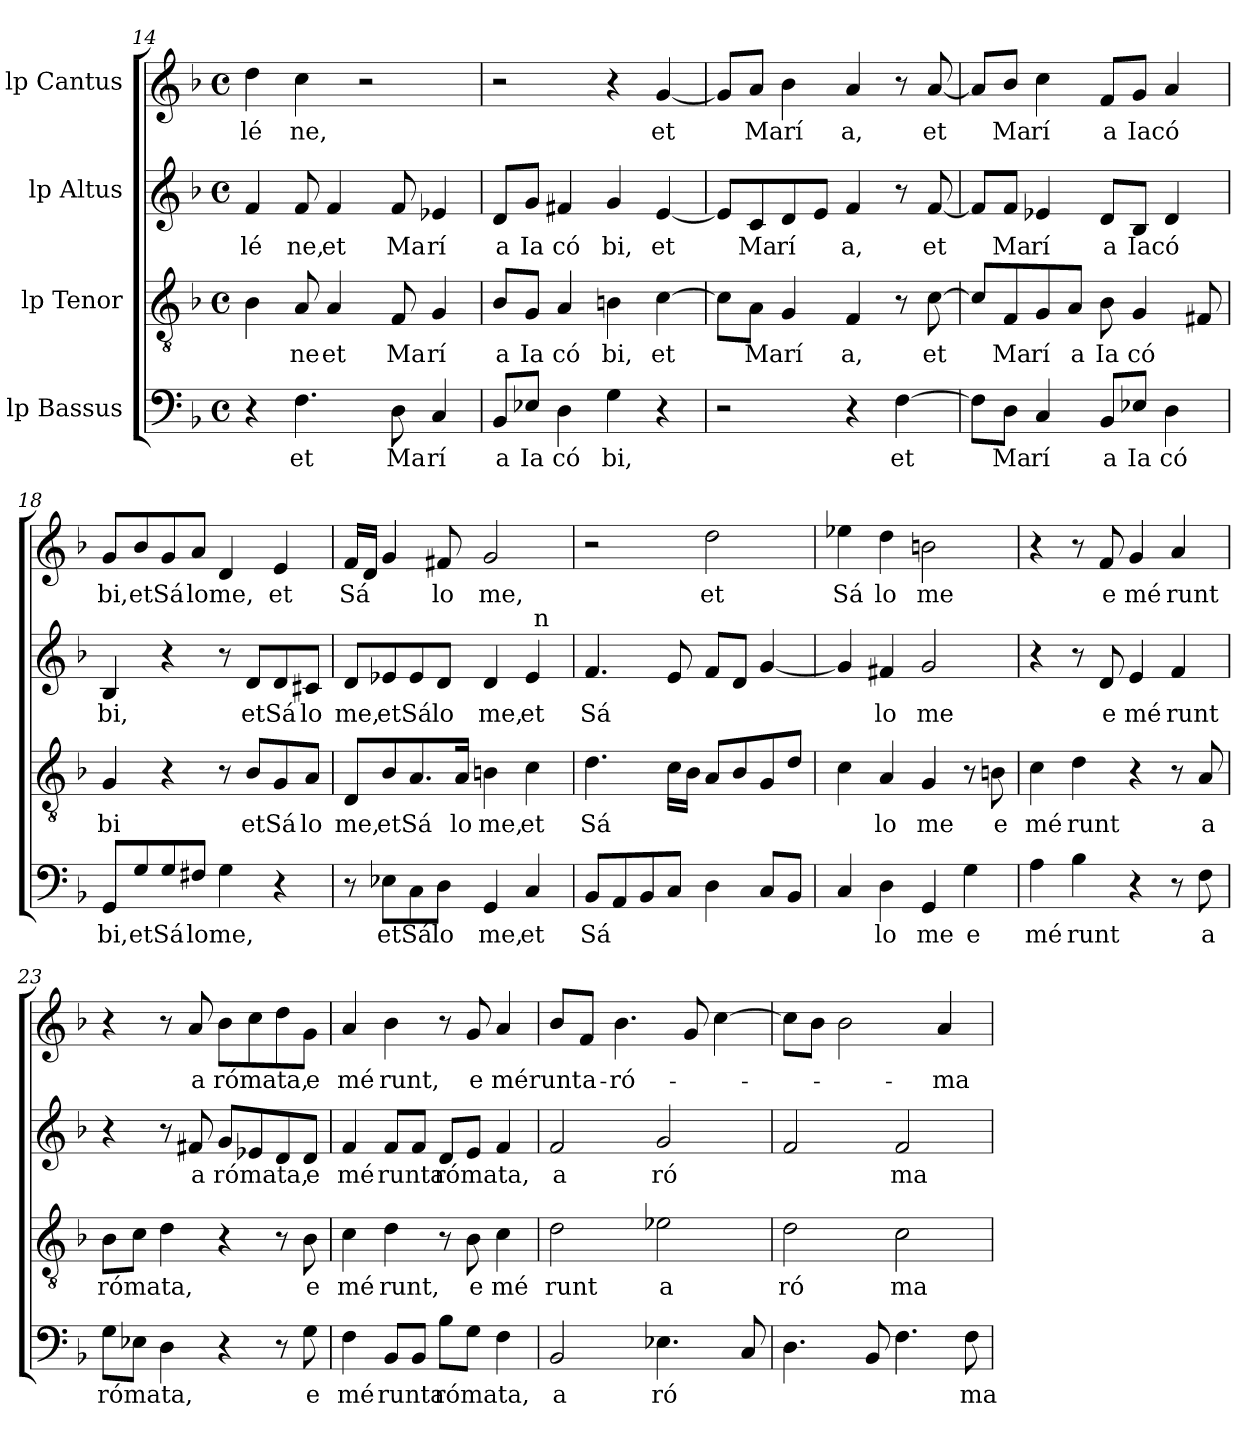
**kern	**text	**kern	**text	**kern	**text	**kern	**text
*part4	*part4	*part3	*part3	*part2	*part2	*part1	*part1
*staff4	*staff4	*staff3	*staff3	*staff2	*staff2	*staff1	*staff1
*I"lp Bassus	*	*I"lp Tenor	*	*I"lp Altus	*	*I"lp Cantus	*
*clefF4	*	*clefGv2	*	*clefG2	*	*clefG2	*
*k[b-]	*	*k[b-]	*	*k[b-]	*	*k[b-]	*
*F:	*	*F:	*	*F:	*	*F:	*
*M4/4	*	*M4/4	*	*M4/4	*	*M4/4	*
*met(c)	*	*met(c)	*	*met(c)	*	*met(c)	*
=14	=14	=14	=14	=14	=14	=14	=14
!	!	!	!	!	!LO:LY:b:cj	!	!LO:LY:b:cj
4r	.	4B-\	.	4f/	lé	4dd\	lé
!	!LO:LY:b:cj	!	!LO:LY:b:cj	!	!LO:LY:b:cj	!	!LO:LY:b:cj
4.F\	et	8A/	ne	8f/	ne,	4cc\	ne,
!	!	!	!LO:LY:b:cj	!	!LO:LY:b:cj	!	!
.	.	4A/	et	4f/	et	.	.
.	.	.	.	.	.	2r	.
!	!LO:LY:b:cj	!	!LO:LY:b:cj	!	!LO:LY:b:cj	!	!
8D\	Ma	8F/	Ma	8f/	Ma	.	.
!	!LO:LY:b:cj	!	!LO:LY:b:cj	!	!LO:LY:b:cj	!	!
4C/	rí	4G/	rí	4e-X/	rí	.	.
=15	=15	=15	=15	=15	=15	=15	=15
!	!LO:LY:b:cj	!	!LO:LY:b:cj	!	!LO:LY:b:cj	!	!
8BB-/L	a	8B-/L	a	8d/L	a	2r	.
!	!LO:LY:b:cj	!	!LO:LY:b:cj	!	!LO:LY:b:cj	!	!
8E-X/J	Ia	8G/J	Ia	8g/J	Ia	.	.
!	!LO:LY:b:cj	!	!LO:LY:b:cj	!	!LO:LY:b:cj	!	!
4D\	có	4A/	có	4f#X/	có	.	.
!	!LO:LY:b:cj	!	!LO:LY:b:cj	!	!LO:LY:b:cj	!	!
4G\	bi,	4Bn\	bi,	4g/	bi,	4r	.
!	!	!	!LO:LY:b:cj	!	!LO:LY:b:cj	!	!LO:LY:b:cj
4r	.	[>4c\	et	[<4e/	et	[<4g/	et
=16	=16	=16	=16	=16	=16	=16	=16
2r	.	8c\L]	.	8e/L]	.	8g/L]	.
!	!	!	!LO:LY:b:cj	!	!LO:LY:b:cj	!	!LO:LY:b:cj
.	.	8A\J	Marí	8c/	Ma	8a/J	Marí
!	!	!	!	!	!LO:LY:b:cj	!	!
.	.	4G/	.	8d/	rí	4b-\	.
.	.	.	.	8e/J	.	.	.
!	!	!	!LO:LY:b:cj	!	!LO:LY:b:cj	!	!LO:LY:b:cj
4r	.	4F/	a,	4f/	a,	4a/	a,
!	!LO:LY:b:cj	!	!	!	!	!	!
[>4F\	et	8r	.	8r	.	8r	.
!	!	!	!LO:LY:b:cj	!	!LO:LY:b:cj	!	!LO:LY:b:cj
.	.	[>8c\	et	[<8f/	et	[<8a/	et
=17	=17	=17	=17	=17	=17	=17	=17
8F\L]	.	8c/L]	.	8f/L]	.	8a/L]	.
!	!LO:LY:b:cj	!	!LO:LY:b:cj	!	!LO:LY:b:cj	!	!LO:LY:b:cj
8D\J	Ma	8F/	Ma	8f/J	Ma	8b-/J	Ma
!	!LO:LY:b:cj	!	!LO:LY:b:cj	!	!LO:LY:b:cj	!	!LO:LY:b:cj
4C/	rí	8G/	rí	4e-X/	rí	4cc\	rí
!	!	!	!LO:LY:b:cj	!	!	!	!
.	.	8A/J	a	.	.	.	.
!	!LO:LY:b:cj	!	!LO:LY:b:cj	!	!LO:LY:b:cj	!	!LO:LY:b:cj
8BB-/L	a	8B-\	Ia	8d/L	a	8f/L	a
!	!LO:LY:b:cj	!	!LO:LY:b:cj	!	!LO:LY:b	!	!LO:LY:b
8E-X/J	Ia	4G/	có	8B-/J	Iacó	8g/J	Iacó
!	!LO:LY:b:cj	!	!	!	!	!	!
4D\	có	.	.	4d/	.	4a/	.
.	.	8F#X/	.	.	.	.	.
=18	=18	=18	=18	=18	=18	=18	=18
!	!LO:LY:b:cj	!	!LO:LY:b:cj	!	!LO:LY:b:cj	!	!LO:LY:b:cj
8GG/L	bi,	4G/	bi	4B-/	bi,	8g/L	bi,
!	!LO:LY:b	!	!	!	!	!	!LO:LY:b
8G/	etSá	.	.	.	.	8b-/	etSá
8G/	.	4r	.	4r	.	8g/	.
!	!LO:LY:b	!	!	!	!	!	!LO:LY:b
8F#X/J	lome,	.	.	.	.	8a/J	lome,
4G\	.	8r	.	8r	.	4d/	.
!	!	!	!LO:LY:b	!	!LO:LY:b	!	!
.	.	8B-/L	etSá	8d/L	etSá	.	.
!	!	!	!	!	!	!	!LO:LY:b:cj
4r	.	8G/	.	8d/	.	4e/	et
!	!	!	!LO:LY:b:cj	!	!LO:LY:b:cj	!	!
.	.	8A/J	lo	8c#X/J	lo	.	.
!!LO:LB:g=z
=19	=19	=19	=19	=19	=19	=19	=19
!	!	!	!LO:LY:b:cj	!	!LO:LY:b:cj	!	!LO:LY:b:cj
*	*	*	*	*^	*	*	*
8r	.	8D/L	me,	8d/L	2ryy	me,	16f/L	Sá
.	.	.	.	.	.	.	16d/J	.
!	!LO:LY:b	!	!LO:LY:b	!	!	!LO:LY:b	!	!
8E-X\L	etSá	8B-/	etSá	8e-X/	.	etSá	4g/	.
8C\	.	8.A/	.	8e-/	.	.	.	.
!	!LO:LY:b:cj	!	!	!	!	!LO:LY:b:cj	!	!LO:LY:b:cj
8D\J	lo	.	.	8d/J	.	lo	8f#X/	lo
!	!	!	!LO:LY:b:cj	!	!	!	!	!
.	.	16A/J	lo	.	.	.	.	.
!	!LO:LY:b:cj	!	!LO:LY:b:cj	!	!	!LO:LY:b:cj	!	!LO:LY:b:cj
4GG/	me,	4Bn\	me,	4d/	4ryy	me,	2g/	me,
!	!LO:LY:b:cj	!	!LO:LY:b:cj	!	!	!LO:LY:b:cj	!	!
4C/	et	4c\	et	4e-/	64ryy	et	.	.
!	!	!	!	!	!LO:TX:a:t=n	!	!	!
.	.	.	.	.	8...ryy	.	.	.
=20	=20	=20	=20	=20	=20	=20	=20	=20
!	!LO:LY:b:cj	!	!LO:LY:b:cj	!	!	!LO:LY:b:cj	!	!
*	*	*	*	*v	*v	*	*	*
8BB-/L	Sá	4.d\	Sá	4.f/	Sá	2r	.
8AA/	.	.	.	.	.	.	.
8BB-/	.	.	.	.	.	.	.
8C/J	.	16c\L	.	8e/	.	.	.
.	.	16B-\J	.	.	.	.	.
!	!	!	!	!	!	!	!LO:LY:b:cj
4D\	.	8A/L	.	8f/L	.	2dd\	et
.	.	8B-/	.	8d/J	.	.	.
8C/L	.	8G/	.	[<4g/	.	.	.
8BB-/J	.	8d/J	.	.	.	.	.
=21	=21	=21	=21	=21	=21	=21	=21
!	!	!	!	!	!	!	!LO:LY:b:cj
4C/	.	4c\	.	4g/]	.	4ee-X\	Sá
!	!LO:LY:b:cj	!	!LO:LY:b:cj	!	!LO:LY:b:cj	!	!LO:LY:b:cj
4D\	lo	4A/	lo	4f#X/	lo	4dd\	lo
!	!LO:LY:b:cj	!	!LO:LY:b:cj	!	!LO:LY:b:cj	!	!LO:LY:b:cj
4GG/	me	4G/	me	2g/	me	2bn\	me
!	!LO:LY:b:cj	!	!	!	!	!	!
4G\	e	8r	.	.	.	.	.
!	!	!	!LO:LY:b:cj	!	!	!	!
.	.	8Bn\	e	.	.	.	.
=22	=22	=22	=22	=22	=22	=22	=22
!	!LO:LY:b:cj	!	!LO:LY:b:cj	!	!	!	!
4A\	mé	4c\	mé	4r	.	4r	.
!	!LO:LY:b:cj	!	!LO:LY:b:cj	!	!	!	!
4B-\	runt	4d\	runt	8r	.	8r	.
!	!	!	!	!	!LO:LY:b:cj	!	!LO:LY:b:cj
.	.	.	.	8d/	e	8f/	e
!	!	!	!	!	!LO:LY:b:cj	!	!LO:LY:b:cj
4r	.	4r	.	4e/	mé	4g/	mé
!	!	!	!	!	!LO:LY:b:cj	!	!LO:LY:b:cj
8r	.	8r	.	4f/	runt	4a/	runt
!	!LO:LY:b:cj	!	!LO:LY:b:cj	!	!	!	!
8F\	a	8A/	a	.	.	.	.
=23	=23	=23	=23	=23	=23	=23	=23
!	!LO:LY:b	!	!LO:LY:b	!	!	!	!
8G\L	rómata,	8B-\L	rómata,	4r	.	4r	.
8E-X\J	.	8c\J	.	.	.	.	.
4D\	.	4d\	.	8r	.	8r	.
!	!	!	!	!	!LO:LY:b:cj	!	!LO:LY:b:cj
.	.	.	.	8f#X/	a	8a/	a
!	!	!	!	!	!LO:LY:b	!	!LO:LY:b
4r	.	4r	.	8g/L	rómata,	8b-\L	rómata,
.	.	.	.	8e-X/	.	8cc\	.
8r	.	8r	.	8d/	.	8dd\	.
!	!LO:LY:b:cj	!	!LO:LY:b:cj	!	!LO:LY:b:cj	!	!LO:LY:b:cj
8G\	e	8B-\	e	8d/J	e	8g\J	e
=24	=24	=24	=24	=24	=24	=24	=24
!	!LO:LY:b:cj	!	!LO:LY:b:cj	!	!LO:LY:b:cj	!	!LO:LY:b:cj
4F\	mé	4c\	mé	4f/	mé	4a/	mé
!	!LO:LY:b:cj	!	!LO:LY:b:cj	!	!LO:LY:b:cj	!	!LO:LY:b:cj
8BB-/L	runta	4d\	runt,	8f/L	runta	4b-\	runt,
8BB-/J	.	.	.	8f/J	.	.	.
!	!LO:LY:b	!	!	!	!LO:LY:b	!	!
8B-\L	rómata,	8r	.	8d/L	rómata,	8r	.
!	!	!	!LO:LY:b:cj	!	!	!	!LO:LY:b:cj
8G\J	.	8B-\	e	8e/J	.	8g/	e
!	!	!	!LO:LY:b:cj	!	!	!	!LO:LY:b:cj
4F\	.	4c\	mé	4f/	.	4a/	mé
!!LO:PB:g=z
=25	=25	=25	=25	=25	=25	=25	=25
!	!LO:LY:b:cj	!	!LO:LY:b:cj	!	!LO:LY:b:cj	!	!LO:LY:b:cj
2BB-/	a	2d\	runt	2f/	a	8b-/L	runt
!	!	!	!	!	!	!	!LO:LY:b:cj
.	.	.	.	.	.	8f/J	a-
!	!	!	!	!	!	!	!LO:LY:b:cj
.	.	.	.	.	.	4.b-\	-ró-
!	!LO:LY:b:cj	!	!LO:LY:b:cj	!	!LO:LY:b:cj	!	!
4.E-X\	ró	2e-X\	a	2g/	ró	.	.
.	.	.	.	.	.	8g/	.
.	.	.	.	.	.	[>4cc\	.
8C/	.	.	.	.	.	.	.
=26	=26	=26	=26	=26	=26	=26	=26
!	!	!	!LO:LY:b:cj	!	!	!	!
4.D\	.	2d\	ró	2f/	.	8cc\L]	.
.	.	.	.	.	.	8b-\J	.
.	.	.	.	.	.	2b-\	.
8BB-/	.	.	.	.	.	.	.
!	!	!	!LO:LY:b:cj	!	!LO:LY:b:cj	!	!
4.F\	.	2c\	ma	2f/	ma	.	.
!	!	!	!	!	!	!	!LO:LY:b:cj
.	.	.	.	.	.	4a/	-ma-
!	!LO:LY:b:cj	!	!	!	!	!	!
8F\	ma	.	.	.	.	.	.
=	=	=	=	=	=	=	=
*-	*-	*-	*-	*-	*-	*-	*-
